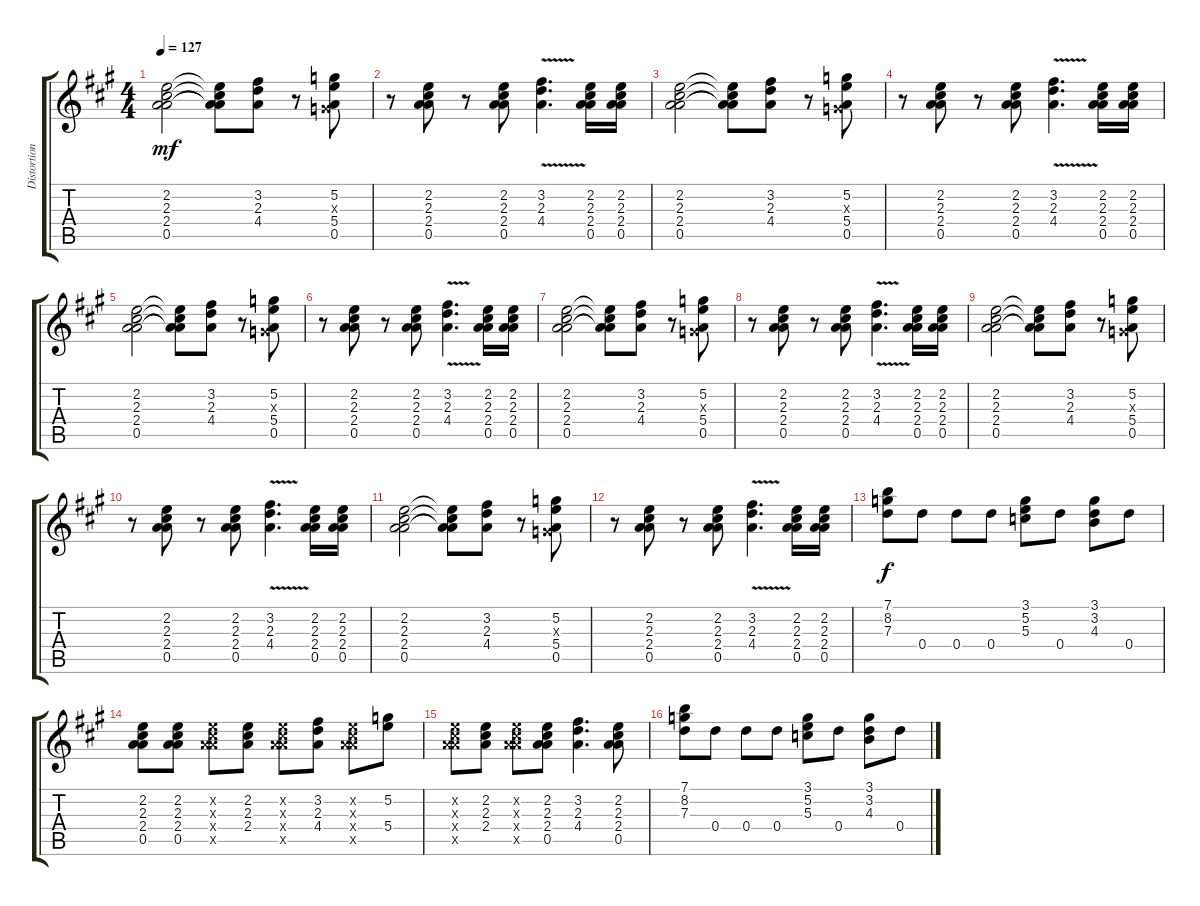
\track ("Distortion Gtr" "Distortion") {instrument distortionguitar}
\staff {score tabs}
\tuning (E4 B3 G3 D4 A3 E3) {hide}
\ts (4 4)
\tempo 127
\clef g2
\ks a
(2.2 2.3 2.4 0.5).2{dy mf} (2.2{t} 2.3{t} 2.4{t} 0.5{t}).8 (3.2 2.3 4.4).8 r.8 (5.2 0.3{x} 5.4 0.5).8 |
r.8 (2.2 2.3 2.4 0.5).8 r.8 (2.2 2.3 2.4 0.5).8 (3.2{v} 2.3{v} 4.4{v}).4{d} (2.2 2.3 2.4 0.5).16 (2.2 2.3 2.4 0.5).16 |
(2.2 2.3 2.4 0.5).2 (2.2{t} 2.3{t} 2.4{t} 0.5{t}).8 (3.2 2.3 4.4).8 r.8 (5.2 0.3{x} 5.4 0.5).8 |
r.8 (2.2 2.3 2.4 0.5).8 r.8 (2.2 2.3 2.4 0.5).8 (3.2{v} 2.3{v} 4.4{v}).4{d} (2.2 2.3 2.4 0.5).16 (2.2 2.3 2.4 0.5).16 |
(2.2 2.3 2.4 0.5).2 (2.2{t} 2.3{t} 2.4{t} 0.5{t}).8 (3.2 2.3 4.4).8 r.8 (5.2 0.3{x} 5.4 0.5).8 |
r.8 (2.2 2.3 2.4 0.5).8 r.8 (2.2 2.3 2.4 0.5).8 (3.2{v} 2.3{v} 4.4{v}).4{d} (2.2 2.3 2.4 0.5).16 (2.2 2.3 2.4 0.5).16 |
(2.2 2.3 2.4 0.5).2 (2.2{t} 2.3{t} 2.4{t} 0.5{t}).8 (3.2 2.3 4.4).8 r.8 (5.2 0.3{x} 5.4 0.5).8 |
r.8 (2.2 2.3 2.4 0.5).8 r.8 (2.2 2.3 2.4 0.5).8 (3.2{v} 2.3{v} 4.4{v}).4{d} (2.2 2.3 2.4 0.5).16 (2.2 2.3 2.4 0.5).16 |
(2.2 2.3 2.4 0.5).2 (2.2{t} 2.3{t} 2.4{t} 0.5{t}).8 (3.2 2.3 4.4).8 r.8 (5.2 0.3{x} 5.4 0.5).8 |
r.8 (2.2 2.3 2.4 0.5).8 r.8 (2.2 2.3 2.4 0.5).8 (3.2{v} 2.3{v} 4.4{v}).4{d} (2.2 2.3 2.4 0.5).16 (2.2 2.3 2.4 0.5).16 |
(2.2 2.3 2.4 0.5).2 (2.2{t} 2.3{t} 2.4{t} 0.5{t}).8 (3.2 2.3 4.4).8 r.8 (5.2 0.3{x} 5.4 0.5).8 |
r.8 (2.2 2.3 2.4 0.5).8 r.8 (2.2 2.3 2.4 0.5).8 (3.2{v} 2.3{v} 4.4{v}).4{d} (2.2 2.3 2.4 0.5).16 (2.2 2.3 2.4 0.5).16 |
(7.1 8.2 7.3).8{dy f} 0.4.8 0.4.8 0.4.8 (3.1 5.2 5.3).8 0.4.8 (3.1 3.2 4.3).8 0.4.8 |
(2.2 2.3 2.4 0.5).8 (2.2 2.3 2.4 0.5).8 (2.2{x} 2.3{x} 2.4{x} 0.5{x}).8 (2.2 2.3 2.4).8 (2.2{x} 2.3{x} 2.4{x} 0.5{x}).8 (3.2 2.3 4.4).8 (2.2{x} 2.3{x} 2.4{x} 0.5{x}).8 (5.2 5.4).8 |
(2.2{x} 2.3{x} 2.4{x} 0.5{x}).8 (2.2 2.3 2.4).8 (2.2{x} 2.3{x} 2.4{x} 0.5{x}).8 (2.2 2.3 2.4 0.5).8 (3.2 2.3 4.4).4{d} (2.2 2.3 2.4 0.5).8 |
(7.1 8.2 7.3).8 0.4.8 0.4.8 0.4.8 (3.1 5.2 5.3).8 0.4.8 (3.1 3.2 4.3).8 0.4.8
